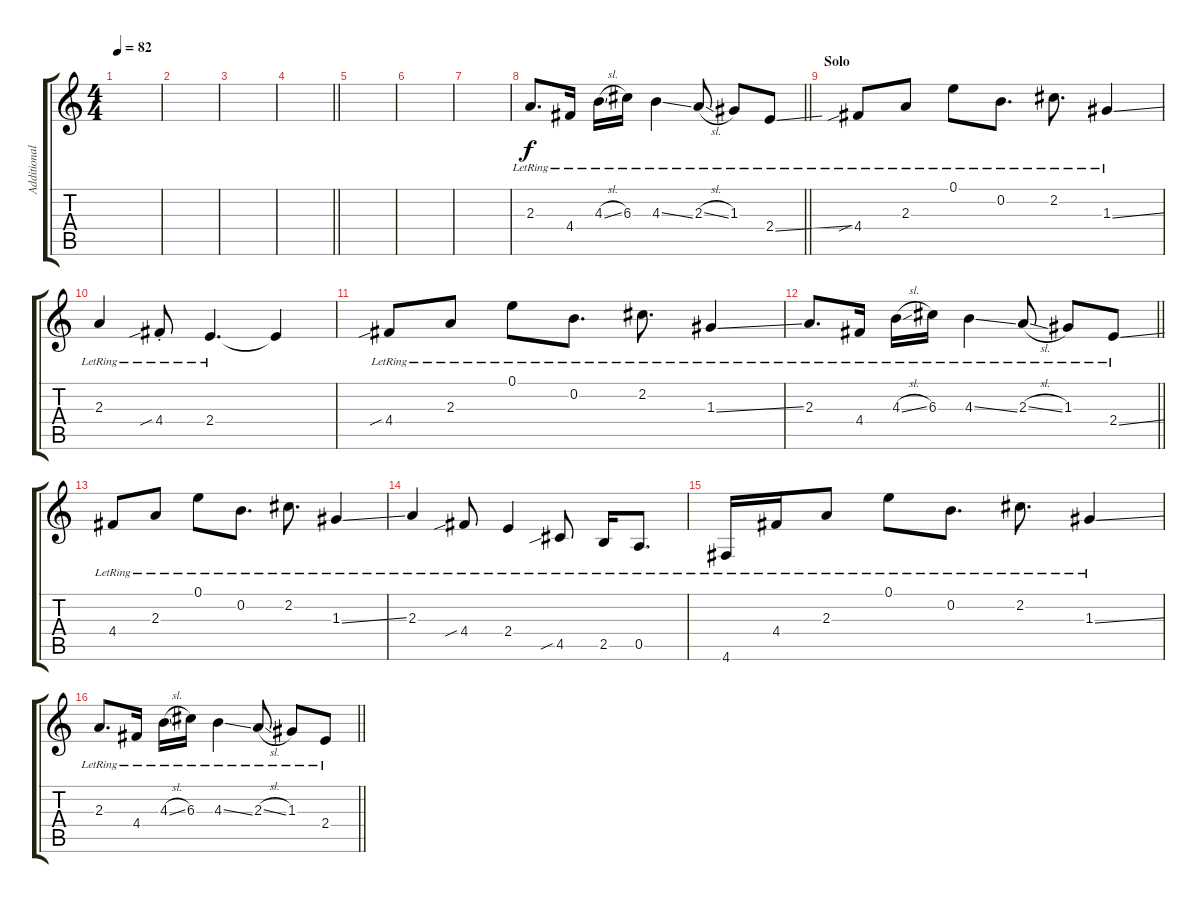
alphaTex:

\track ("Additional Guitar" "Additional") {instrument electricguitarjazz}
\staff {score tabs}
\tuning (E4 B3 G3 D3 A2 D2) {hide}
\ts (4 4)
\section ("" "")
\tempo 82
\clef g2
\ks c
|
|
|
\barLineRight lightlight
|
|
|
|
\barLineRight lightlight
2.3{lr}.8{d volume 13 instrument electricguitarjazz} 4.4{lr}.16 4.3{sl lr}.16 6.3{lr}.16 4.3{ss lr}.4 2.3{sl lr}.8 1.3{lr}.8 2.4{ss lr}.8 |
\section ("" "Solo")
4.4{sib lr}.8 2.3{lr}.8 0.1{lr}.8 0.2{lr}.8{d} 2.2{lr}.8{d} 1.3{ss lr}.4 |
2.3{lr}.4 4.4{sib st lr}.8 2.4{lr}.4{d} 2.4{t}.4 |
4.4{sib lr}.8 2.3{lr}.8 0.1{lr}.8 0.2{lr}.8{d} 2.2{lr}.8{d} 1.3{ss lr}.4 |
\barLineRight lightlight
2.3{lr}.8{d} 4.4{lr}.16 4.3{sl lr}.16 6.3{lr}.16 4.3{ss lr}.4 2.3{sl lr}.8 1.3{lr}.8 2.4{ss lr}.8 |
4.4{lr}.8 2.3{lr}.8 0.1{lr}.8 0.2{lr}.8{d} 2.2{lr}.8{d} 1.3{ss lr}.4 |
2.3{lr}.4 4.4{sib lr}.8 2.4{lr}.4 4.5{sib lr}.8 2.5{lr}.16 0.5{lr}.8{d} |
4.6{lr}.16 4.4{lr}.16 2.3{lr}.8 0.1{lr}.8 0.2{lr}.8{d} 2.2{lr}.8{d} 1.3{ss lr}.4 |
\barLineRight lightlight
2.3{lr}.8{d} 4.4{lr}.16 4.3{sl lr}.16 6.3{lr}.16 4.3{ss lr}.4 2.3{sl lr}.8 1.3{lr}.8 2.4{ss lr}.8
